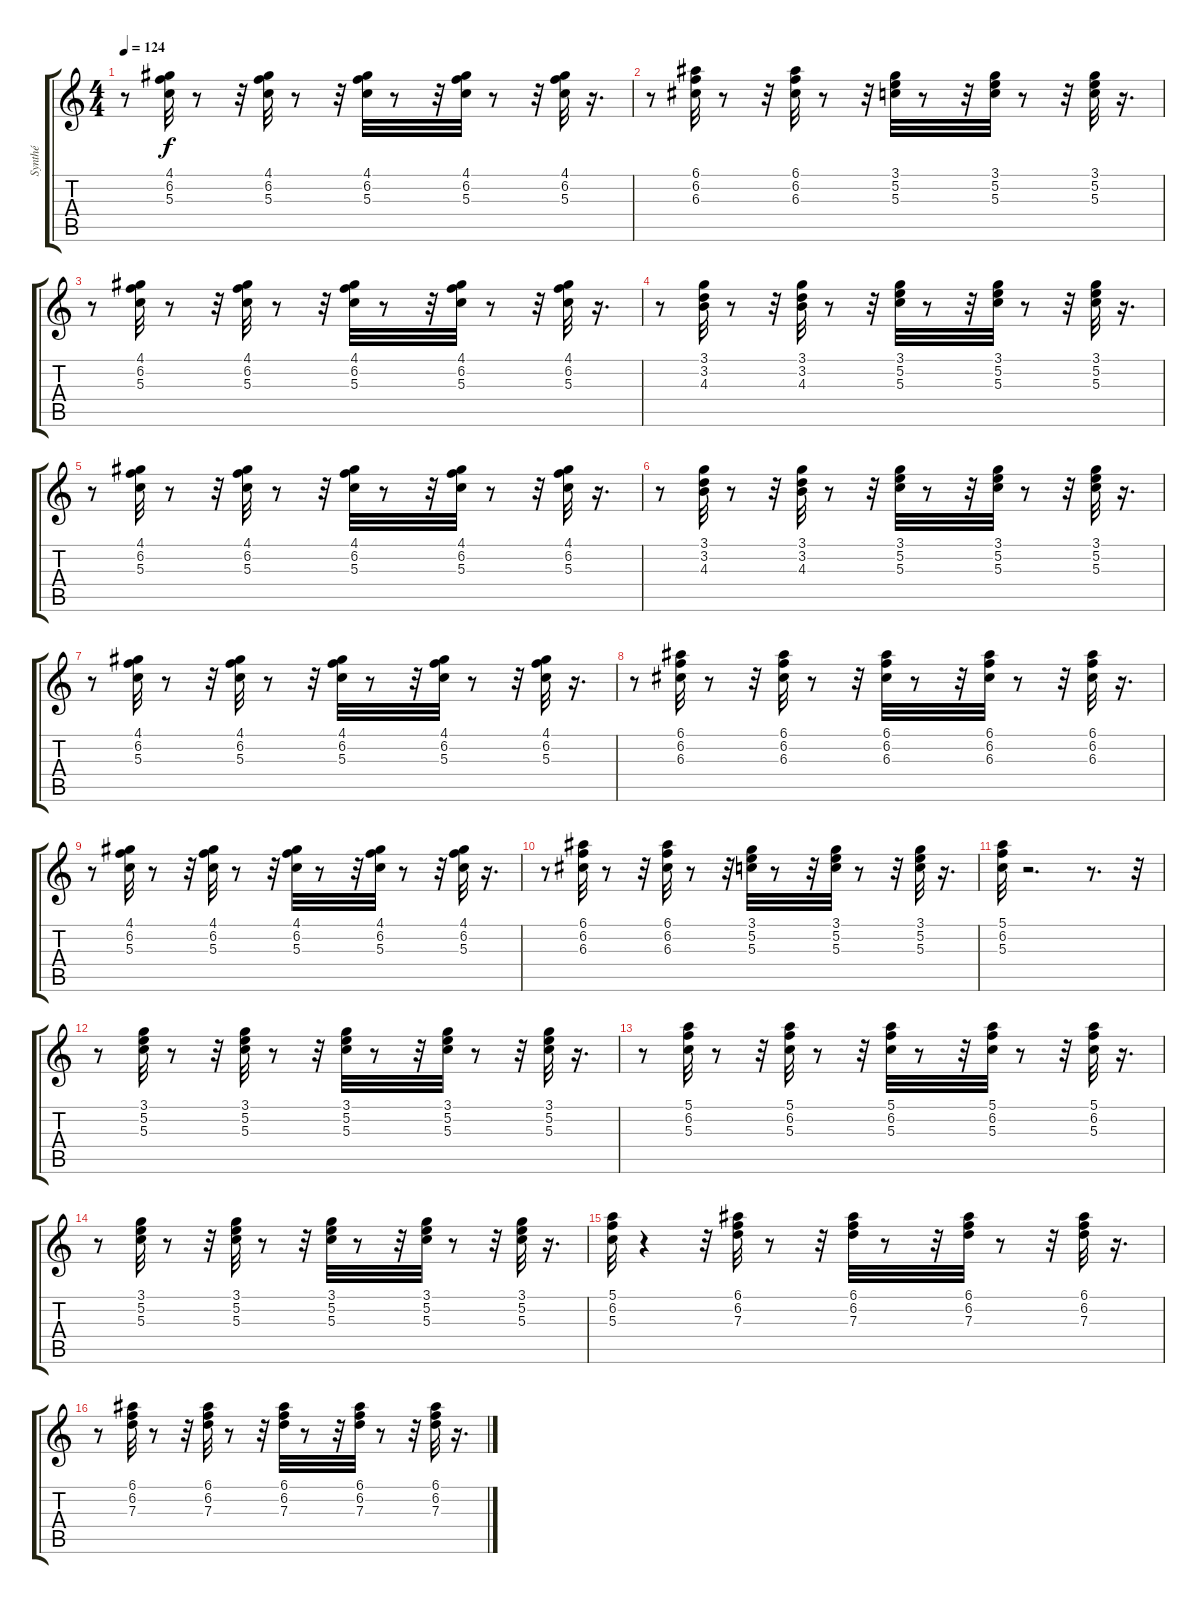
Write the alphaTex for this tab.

\track ("Synthé" "Synthé") {instrument synthbass1}
\staff {score tabs}
\tuning (E4 B3 G3 D3 A2 E2) {hide}
\ts (4 4)
\tempo 124
\clef g2
\ks c
r.8{dy f} (4.1 6.2 5.3).32 r.8 r.32 (4.1 6.2 5.3).32 r.8 r.32 (4.1 6.2 5.3).32 r.8 r.32 (4.1 6.2 5.3).32 r.8 r.32 (4.1 6.2 5.3).32 r.16{d} |
r.8 (6.1 6.2 6.3).32 r.8 r.32 (6.1 6.2 6.3).32 r.8 r.32 (3.1 5.2 5.3).32 r.8 r.32 (3.1 5.2 5.3).32 r.8 r.32 (3.1 5.2 5.3).32 r.16{d} |
r.8 (4.1 6.2 5.3).32 r.8 r.32 (4.1 6.2 5.3).32 r.8 r.32 (4.1 6.2 5.3).32 r.8 r.32 (4.1 6.2 5.3).32 r.8 r.32 (4.1 6.2 5.3).32 r.16{d} |
r.8 (3.1 3.2 4.3).32 r.8 r.32 (3.1 3.2 4.3).32 r.8 r.32 (3.1 5.2 5.3).32 r.8 r.32 (3.1 5.2 5.3).32 r.8 r.32 (3.1 5.2 5.3).32 r.16{d} |
r.8 (4.1 6.2 5.3).32 r.8 r.32 (4.1 6.2 5.3).32 r.8 r.32 (4.1 6.2 5.3).32 r.8 r.32 (4.1 6.2 5.3).32 r.8 r.32 (4.1 6.2 5.3).32 r.16{d} |
r.8 (3.1 3.2 4.3).32 r.8 r.32 (3.1 3.2 4.3).32 r.8 r.32 (3.1 5.2 5.3).32 r.8 r.32 (3.1 5.2 5.3).32 r.8 r.32 (3.1 5.2 5.3).32 r.16{d} |
r.8 (4.1 6.2 5.3).32 r.8 r.32 (4.1 6.2 5.3).32 r.8 r.32 (4.1 6.2 5.3).32 r.8 r.32 (4.1 6.2 5.3).32 r.8 r.32 (4.1 6.2 5.3).32 r.16{d} |
r.8 (6.1 6.2 6.3).32 r.8 r.32 (6.1 6.2 6.3).32 r.8 r.32 (6.1 6.2 6.3).32 r.8 r.32 (6.1 6.2 6.3).32 r.8 r.32 (6.1 6.2 6.3).32 r.16{d} |
r.8 (4.1 6.2 5.3).32 r.8 r.32 (4.1 6.2 5.3).32 r.8 r.32 (4.1 6.2 5.3).32 r.8 r.32 (4.1 6.2 5.3).32 r.8 r.32 (4.1 6.2 5.3).32 r.16{d} |
r.8 (6.1 6.2 6.3).32 r.8 r.32 (6.1 6.2 6.3).32 r.8 r.32 (3.1 5.2 5.3).32 r.8 r.32 (3.1 5.2 5.3).32 r.8 r.32 (3.1 5.2 5.3).32 r.16{d} |
(5.1 6.2 5.3).32 r.2{d} r.8{d} r.32 |
r.8 (3.1 5.2 5.3).32 r.8 r.32 (3.1 5.2 5.3).32 r.8 r.32 (3.1 5.2 5.3).32 r.8 r.32 (3.1 5.2 5.3).32 r.8 r.32 (3.1 5.2 5.3).32 r.16{d} |
r.8 (5.1 6.2 5.3).32 r.8 r.32 (5.1 6.2 5.3).32 r.8 r.32 (5.1 6.2 5.3).32 r.8 r.32 (5.1 6.2 5.3).32 r.8 r.32 (5.1 6.2 5.3).32 r.16{d} |
r.8 (3.1 5.2 5.3).32 r.8 r.32 (3.1 5.2 5.3).32 r.8 r.32 (3.1 5.2 5.3).32 r.8 r.32 (3.1 5.2 5.3).32 r.8 r.32 (3.1 5.2 5.3).32 r.16{d} |
(5.1 6.2 5.3).32 r.4 r.32 (6.1 6.2 7.3).32 r.8 r.32 (6.1 6.2 7.3).32 r.8 r.32 (6.1 6.2 7.3).32 r.8 r.32 (6.1 6.2 7.3).32 r.16{d} |
r.8 (6.1 6.2 7.3).32 r.8 r.32 (6.1 6.2 7.3).32 r.8 r.32 (6.1 6.2 7.3).32 r.8 r.32 (6.1 6.2 7.3).32 r.8 r.32 (6.1 6.2 7.3).32 r.16{d}
